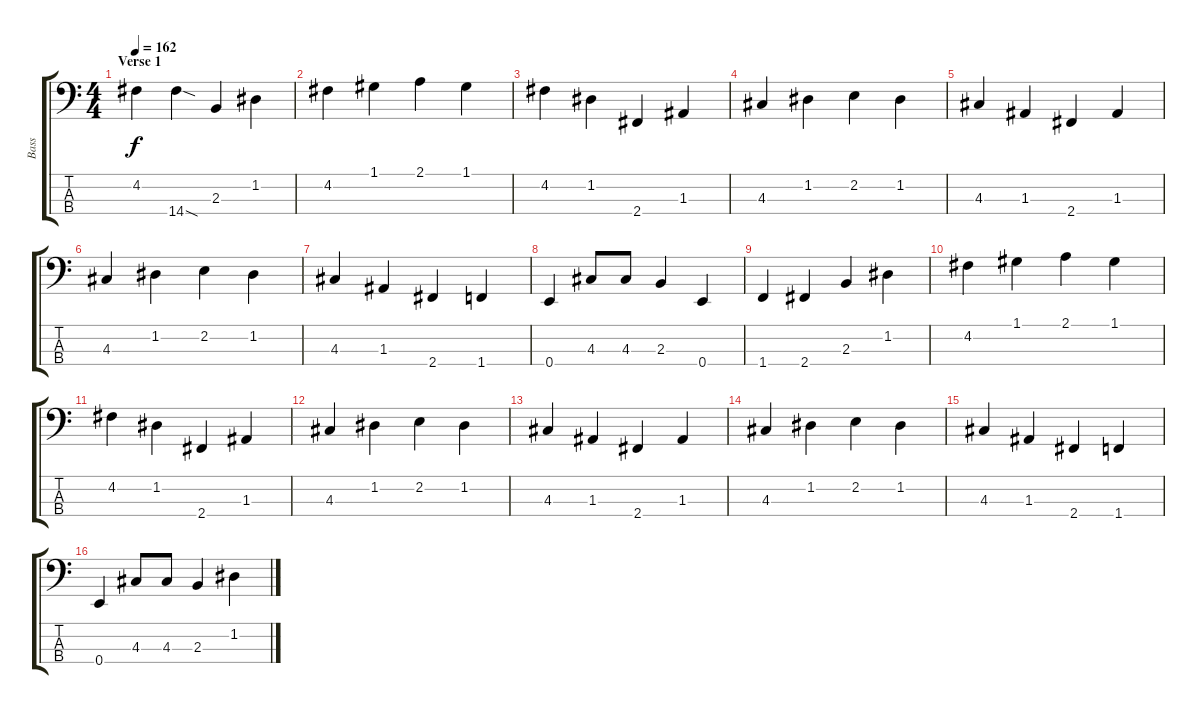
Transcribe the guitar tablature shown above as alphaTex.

\track ("Bass" "Bass") {instrument electricbassfinger}
\staff {score tabs}
\tuning (G2 D2 A1 E1) {hide}
\ts (4 4)
\section ("" "Verse 1")
\tempo 162
\clef f4
\ks c
4.2{t}.4{dy f} 14.4{sod}.4 2.3.4 1.2.4 |
4.2.4 1.1.4 2.1.4 1.1.4 |
4.2.4 1.2.4 2.4.4 1.3.4 |
4.3.4 1.2.4 2.2.4 1.2.4 |
4.3.4 1.3.4 2.4.4 1.3.4 |
4.3.4 1.2.4 2.2.4 1.2.4 |
4.3.4 1.3.4 2.4.4 1.4.4 |
0.4.4 4.3.8 4.3.8 2.3.4 0.4.4 |
1.4.4 2.4.4 2.3.4 1.2.4 |
4.2.4 1.1.4 2.1.4 1.1.4 |
4.2.4 1.2.4 2.4.4 1.3.4 |
4.3.4 1.2.4 2.2.4 1.2.4 |
4.3.4 1.3.4 2.4.4 1.3.4 |
4.3.4 1.2.4 2.2.4 1.2.4 |
4.3.4 1.3.4 2.4.4 1.4.4 |
0.4.4 4.3.8 4.3.8 2.3.4 1.2.4
